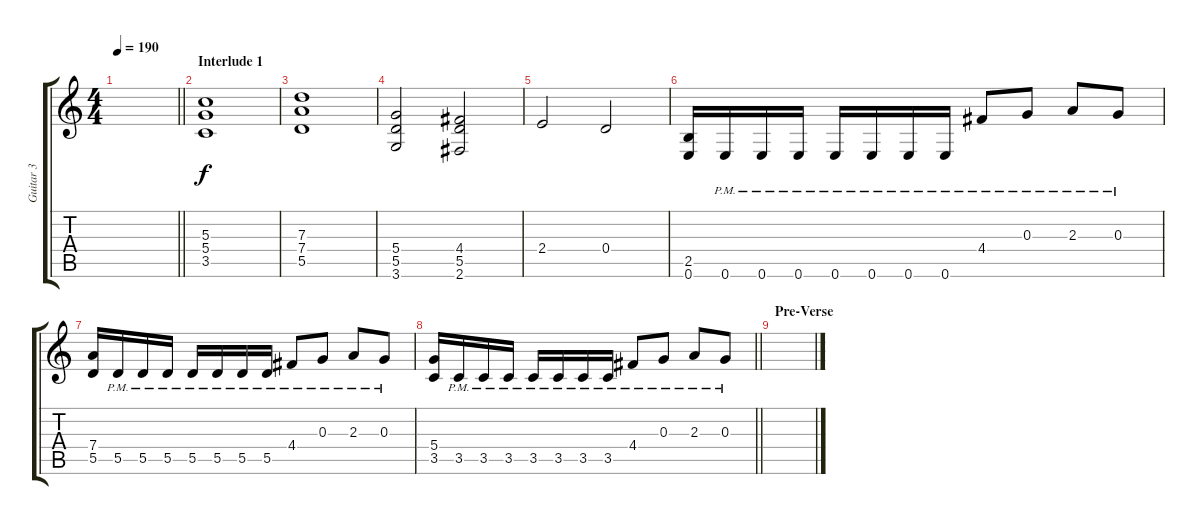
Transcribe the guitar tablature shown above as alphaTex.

\track ("Guitar 3" "Guitar 3") {instrument distortionguitar}
\staff {score tabs}
\tuning (E4 B3 G3 D3 A2 E2) {hide}
\ts (4 4)
\tempo 190
\clef g2
\barLineRight lightlight
\ks c
|
\section ("" "Interlude 1")
(5.3 5.4 3.5).1 |
(7.3 7.4 5.5).1 |
(5.4 5.5 3.6).2 (4.4 5.5 2.6).2 |
2.4.2 0.4.2 |
(2.5 0.6).16 0.6{pm}.16 0.6{pm}.16 0.6{pm}.16 0.6{pm}.16 0.6{pm}.16 0.6{pm}.16 0.6{pm}.16 4.4{pm}.8 0.3{pm}.8 2.3{pm}.8 0.3{pm}.8 |
(7.4 5.5).16 5.5{pm}.16 5.5{pm}.16 5.5{pm}.16 5.5{pm}.16 5.5{pm}.16 5.5{pm}.16 5.5{pm}.16 4.4{pm}.8 0.3{pm}.8 2.3{pm}.8 0.3{pm}.8 |
\barLineRight lightlight
(5.4 3.5).16 3.5{pm}.16 3.5{pm}.16 3.5{pm}.16 3.5{pm}.16 3.5{pm}.16 3.5{pm}.16 3.5{pm}.16 4.4{pm}.8 0.3{pm}.8 2.3{pm}.8 0.3{pm}.8 |
\section ("" "Pre-Verse")
